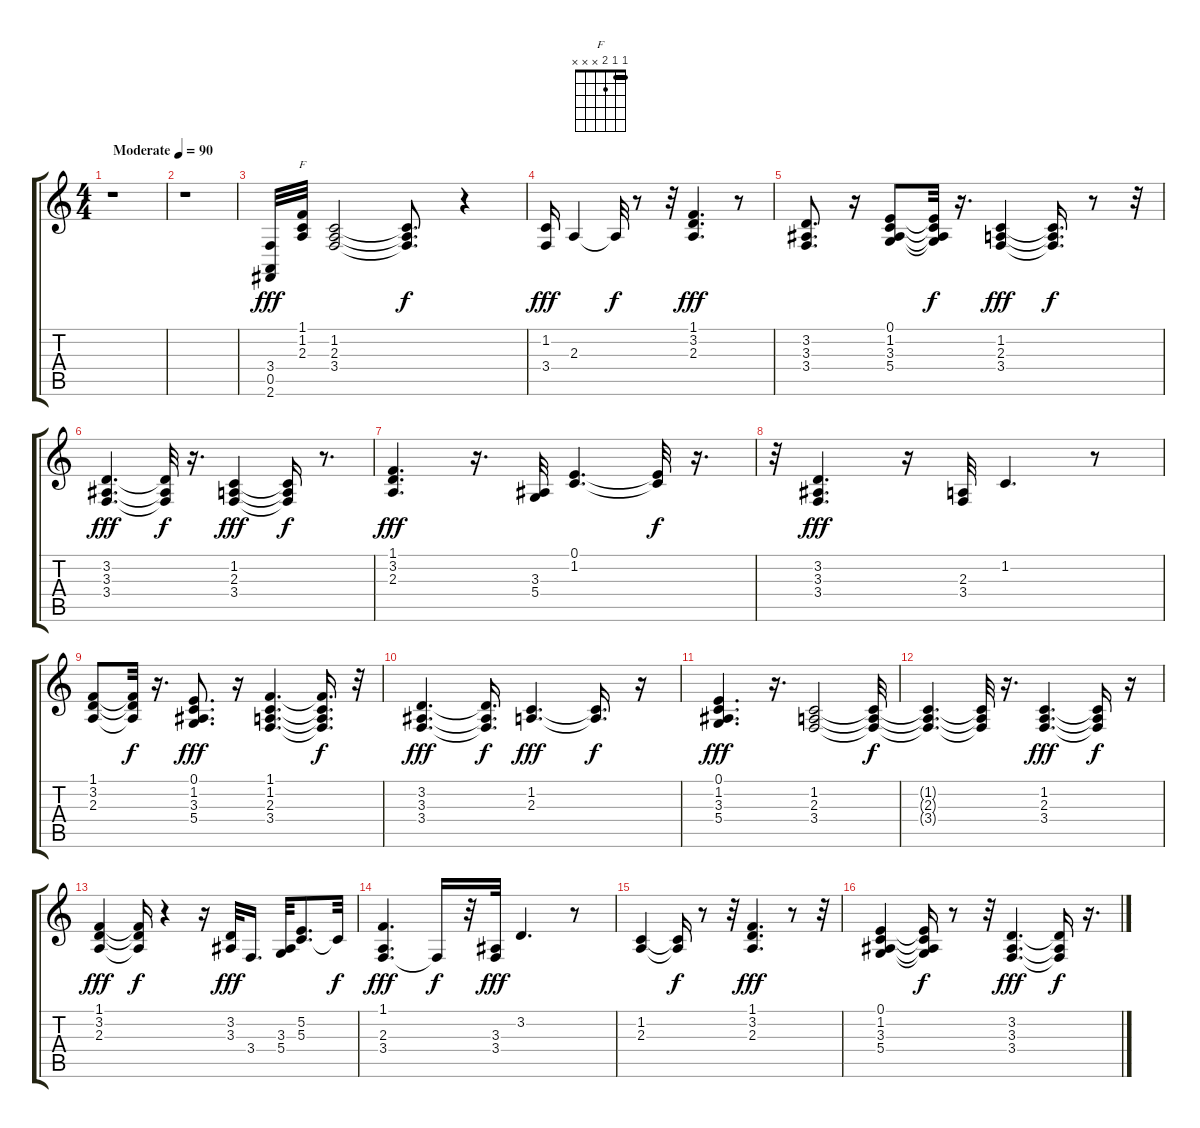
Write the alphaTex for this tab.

\track "" {instrument acousticgrandpiano}
\staff {score tabs}
\tuning (E4 B3 G3 D3 A2 E2) {hide}
\chord ("F" 1 1 2 x x x) {barre 1}
\ts (4 4)
\tempo (90 "Moderate")
\clef g2
\ks c
r.1{dy fff instrument acousticgrandpiano} |
r.1 |
(3.4 0.5 2.6).32 (1.1 1.2 2.3).32{ch "F"} (1.2 2.3 3.4).2 (1.2{t} 2.3{t} 3.4{t}).8{d dy f} r.4 |
(1.2 3.4).16{dy fff} 2.3.4 2.3{t}.32{dy f} r.8 r.32 (1.1 3.2 2.3).4{d dy fff} r.8 |
(3.2 3.3 3.4).8{d} r.16 (0.1 1.2 3.3 5.4).8 (0.1{t} 1.2{t} 3.3{t} 5.4{t}).32{dy f} r.16{d} (1.2 2.3 3.4).4{dy fff} (1.2{t} 2.3{t} 3.4{t}).16{d dy f} r.8 r.32 |
(3.2 3.3 3.4).4{d dy fff} (3.2{t} 3.3{t} 3.4{t}).32{dy f} r.16{d} (1.2 2.3 3.4).4{dy fff} (1.2{t} 2.3{t} 3.4{t}).16{dy f} r.8{d} |
(1.1 3.2 2.3).4{d dy fff} r.16{d} (3.3 5.4).32 (0.1 1.2).4{d} (0.1{t} 1.2{t}).32{dy f} r.16{d} |
r.32 (3.2 3.3 3.4).4{d dy fff} r.16 (2.3 3.4).32 1.2.4{d} r.8 |
(1.1 3.2 2.3).8 (1.1{t} 3.2{t} 2.3{t}).32{dy f} r.16{d} (0.1 1.2 3.3 5.4).8{d dy fff} r.16 (1.1 1.2 2.3 3.4).4{d} (1.1{t} 1.2{t} 2.3{t} 3.4{t}).16{d dy f} r.32 |
(3.2 3.3 3.4).4{d dy fff} (3.2{t} 3.3{t} 3.4{t}).16{d dy f} (1.2 2.3).4{d dy fff} (1.2{t} 2.3{t}).16{d dy f} r.16 |
(0.1 1.2 3.3 5.4).4{d dy fff} r.16{d} (1.2 2.3 3.4).2 (1.2{t} 2.3{t} 3.4{t}).32{dy f} |
(1.2{t} 2.3{t} 3.4{t}).4{d} (1.2{t} 2.3{t} 3.4{t}).32 r.16{d} (1.2 2.3 3.4).4{d dy fff} (1.2{t} 2.3{t} 3.4{t}).16{dy f} r.16 |
(1.1 3.2 2.3).4{dy fff} (1.1{t} 3.2{t} 2.3{t}).16{dy f} r.4 r.16 (3.2 3.3).32{dy fff} 3.4.16{d} (3.3 5.4).32 (5.2 5.3).8{d} 5.3{t}.32{dy f} |
(1.1 2.3 3.4).4{d dy fff} 3.4{t}.16{dy f} r.32 (3.3 3.4).32{dy fff} 3.2.4{d} r.8 |
(1.2 2.3).4 (1.2{t} 2.3{t}).16{dy f} r.8 r.32 (1.1 3.2 2.3).4{d dy fff} r.8 r.32 |
(0.1 1.2 3.3 5.4).4 (0.1{t} 1.2{t} 3.3{t} 5.4{t}).16{dy f} r.8 r.32 (3.2 3.3 3.4).4{d dy fff} (3.2{t} 3.3{t} 3.4{t}).16{dy f} r.16{d}
